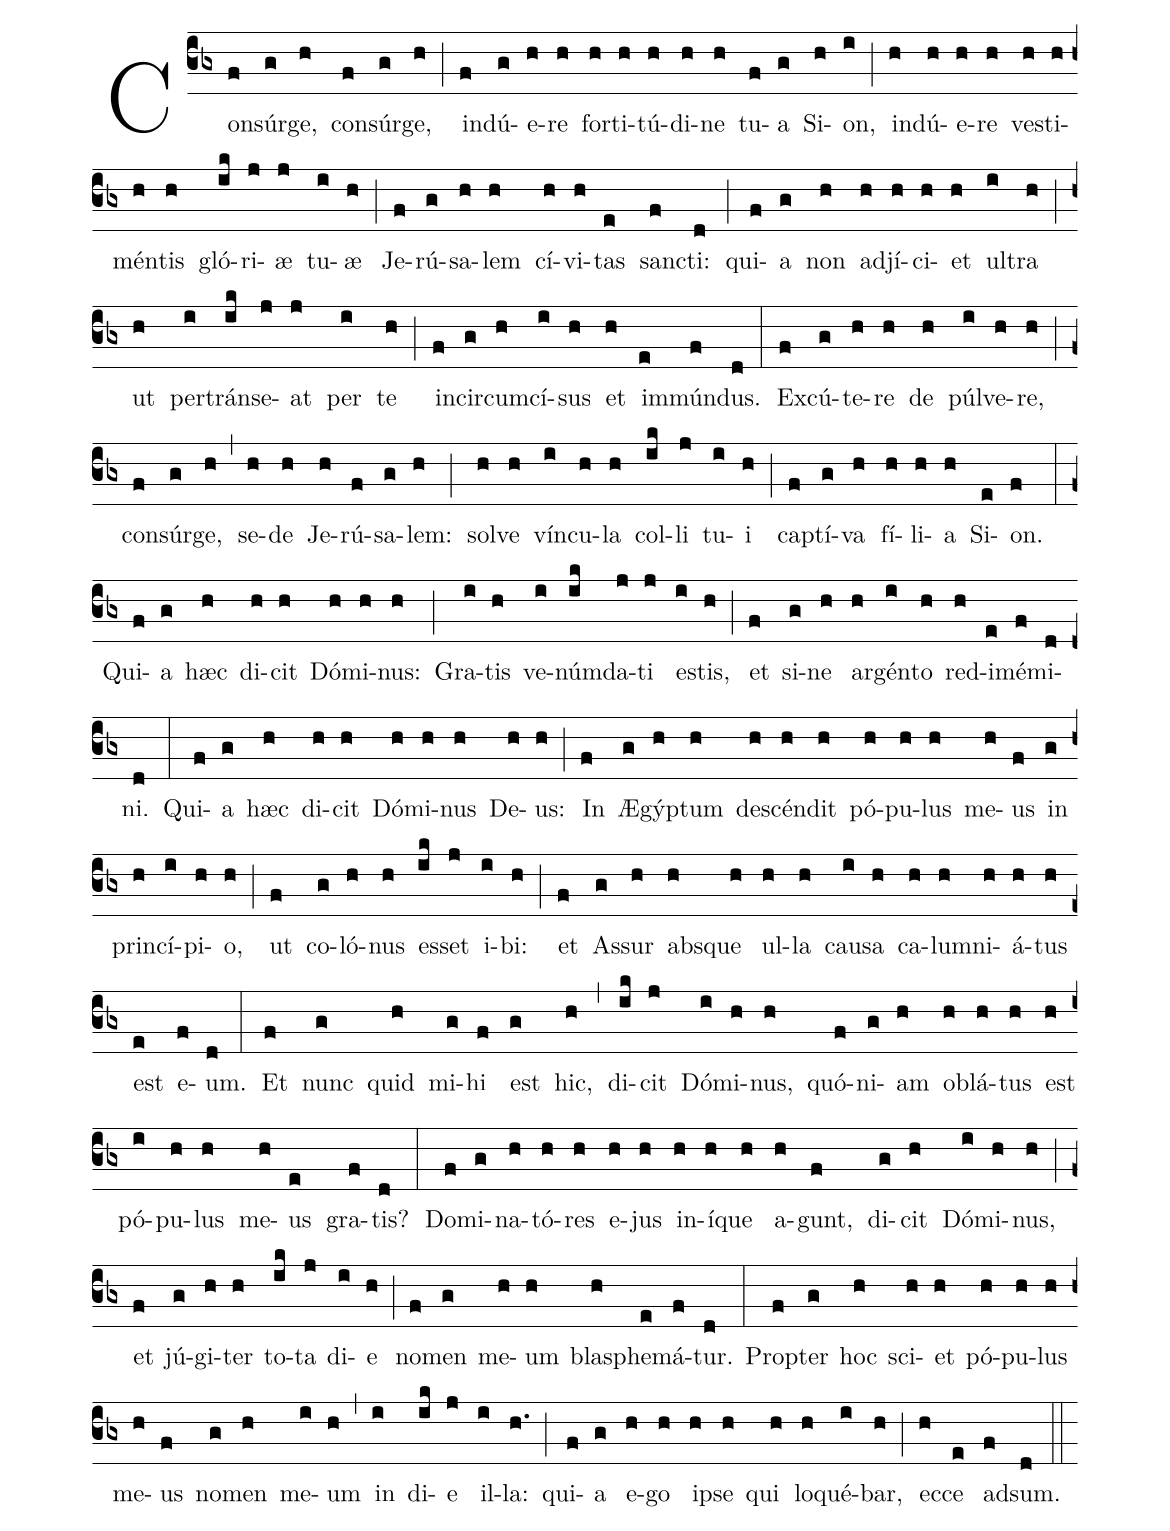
%%
(cb3)
Con(f)súr(g)ge,(h) con(f)súr(g)ge,(h) (;)
ind(f)ú(g)e(h)re(h) for(h)ti(h)tú(h)di(h)ne(h) tu(f)a(g) Si(h)on,(i) (;)
ind(h)ú(h)e(h)re(h) ves(h)ti(h)mén(h)tis(h) gló(ik)ri(j)æ(j) tu(i)æ(h) (;)
Je(f)rú(g)sa(h)lem(h) cí(h)vi(h)tas(e) sanc(f)ti:(d) (;)
qui(f)a(g) non(h) ad(h)jí(h)ci(h)et(h) ul(i)tra(h) (;)
ut(h) per(i)tráns(ik)e(j)at(j) per(i) te(h) (;)
in(f)cir(g)cum(h)cí(i)sus(h) et(h) im(e)mún(f)dus.(d) (:)
Ex(f)cú(g)te(h)re(h) de(h) púl(i)ve(h)re,(h) (;)
con(f)súr(g)ge,(h) (,)
se(h)de(h) Je(h)rú(f)sa(g)lem:(h) (;)
sol(h)ve(h) vín(i)cu(h)la(h) col(ik)li(j) tu(i)i(h) (;)
cap(f)tí(g)va(h) fí(h)li(h)a(h) Si(e)on.(f) (:)
Qui(f)a(g) hæc(h) di(h)cit(h) Dó(h)mi(h)nus:(h) (;)
Gra(i)tis(h) ve(i)núm(ik)da(j)ti(j) es(i)tis,(h) (;)
et(f) si(g)ne(h) ar(h)gén(i)to(h) red(h)i(e)mé(f)mi(d)ni.(d) (:)
Qui(f)a(g) hæc(h) di(h)cit(h) Dó(h)mi(h)nus(h) De(h)us:(h) (;)
In(f) Æ(g)gýp(h)tum(h) de(h)scén(h)dit(h) pó(h)pu(h)lus(h) me(h)us(f) in(g) prin(h)cí(i)pi(h)o,(h) (;)
ut(f) co(g)ló(h)nus(h) es(ik)set(j) i(i)bi:(h) (;)
et(f) As(g)sur(h) abs(h)que(h) ul(h)la(h) cau(i)sa(h) ca(h)lum(h)ni(h)á(h)tus(h) est(e) e(f)um.(d) (:)
Et(f) nunc(g) quid(h) mi(g)hi(f) est(g) hic,(h) (,)
di(ik)cit(j) Dó(i)mi(h)nus,(h) quó(f)ni(g)am(h) ob(h)lá(h)tus(h) est(h) pó(i)pu(h)lus(h) me(h)us(e) gra(f)tis?(d) (:)
Do(f)mi(g)na(h)tó(h)res(h) e(h)jus(h) in(h)í(h)que(h) a(h)gunt,(f) di(g)cit(h) Dó(i)mi(h)nus,(h) (;)
et(f) jú(g)gi(h)ter(h) to(ik)ta(j) di(i)e(h) (;)
no(f)men(g) me(h)um(h) blas(h)phe(e)má(f)tur.(d) (:)
Prop(f)ter(g) hoc(h) sci(h)et(h) pó(h)pu(h)lus(h) me(h)us(f) no(g)men(h) me(i)um(h) (,)
in(i) di(ik)e(j) il(i)la:(h.) (;)
qui(f)a(g) e(h)go(h) ip(h)se(h) qui(h) lo(h)qué(i)bar,(h) (;)
ec(h)ce(e) ad(f)sum.(d) (::)
